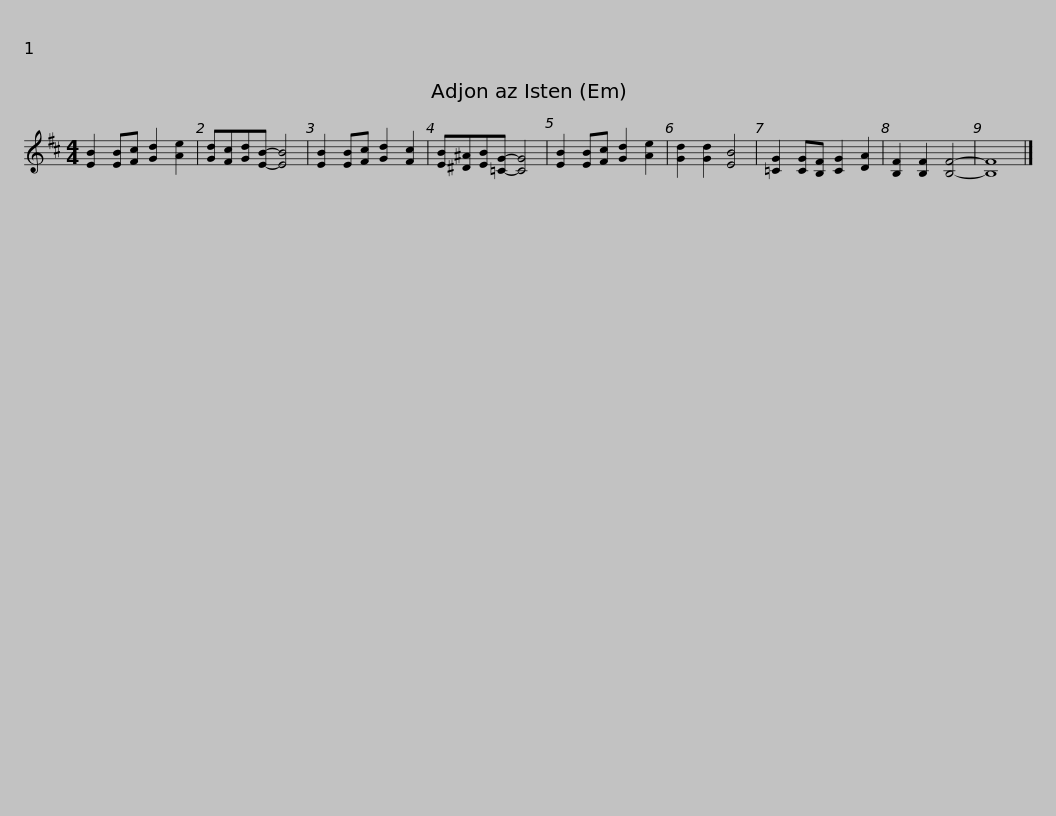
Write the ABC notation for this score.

X:1
L:1/8
M:4/4
I:linebreak $
K:D
V:1 treble
V:1
 [EB]2 [EB][Fc] [Gd]2 [Ae]2 | [Gd][Fc][Gd][EB]- [EB]4 | [EB]2 [EB][Fc] [Gd]2 [Fc]2 | [EB][^D^A][EB][=CG]- [CG]4 | [EB]2 [EB][Fc] [Gd]2 [Ae]2 | %5
 [Gd]2 [Gd]2 [EB]4 | [=CG]2 [CG][B,F] [CG]2 [DA]2 |$ [B,F]2 [B,F]2 [B,F]4- | [B,F]8 |] %9
